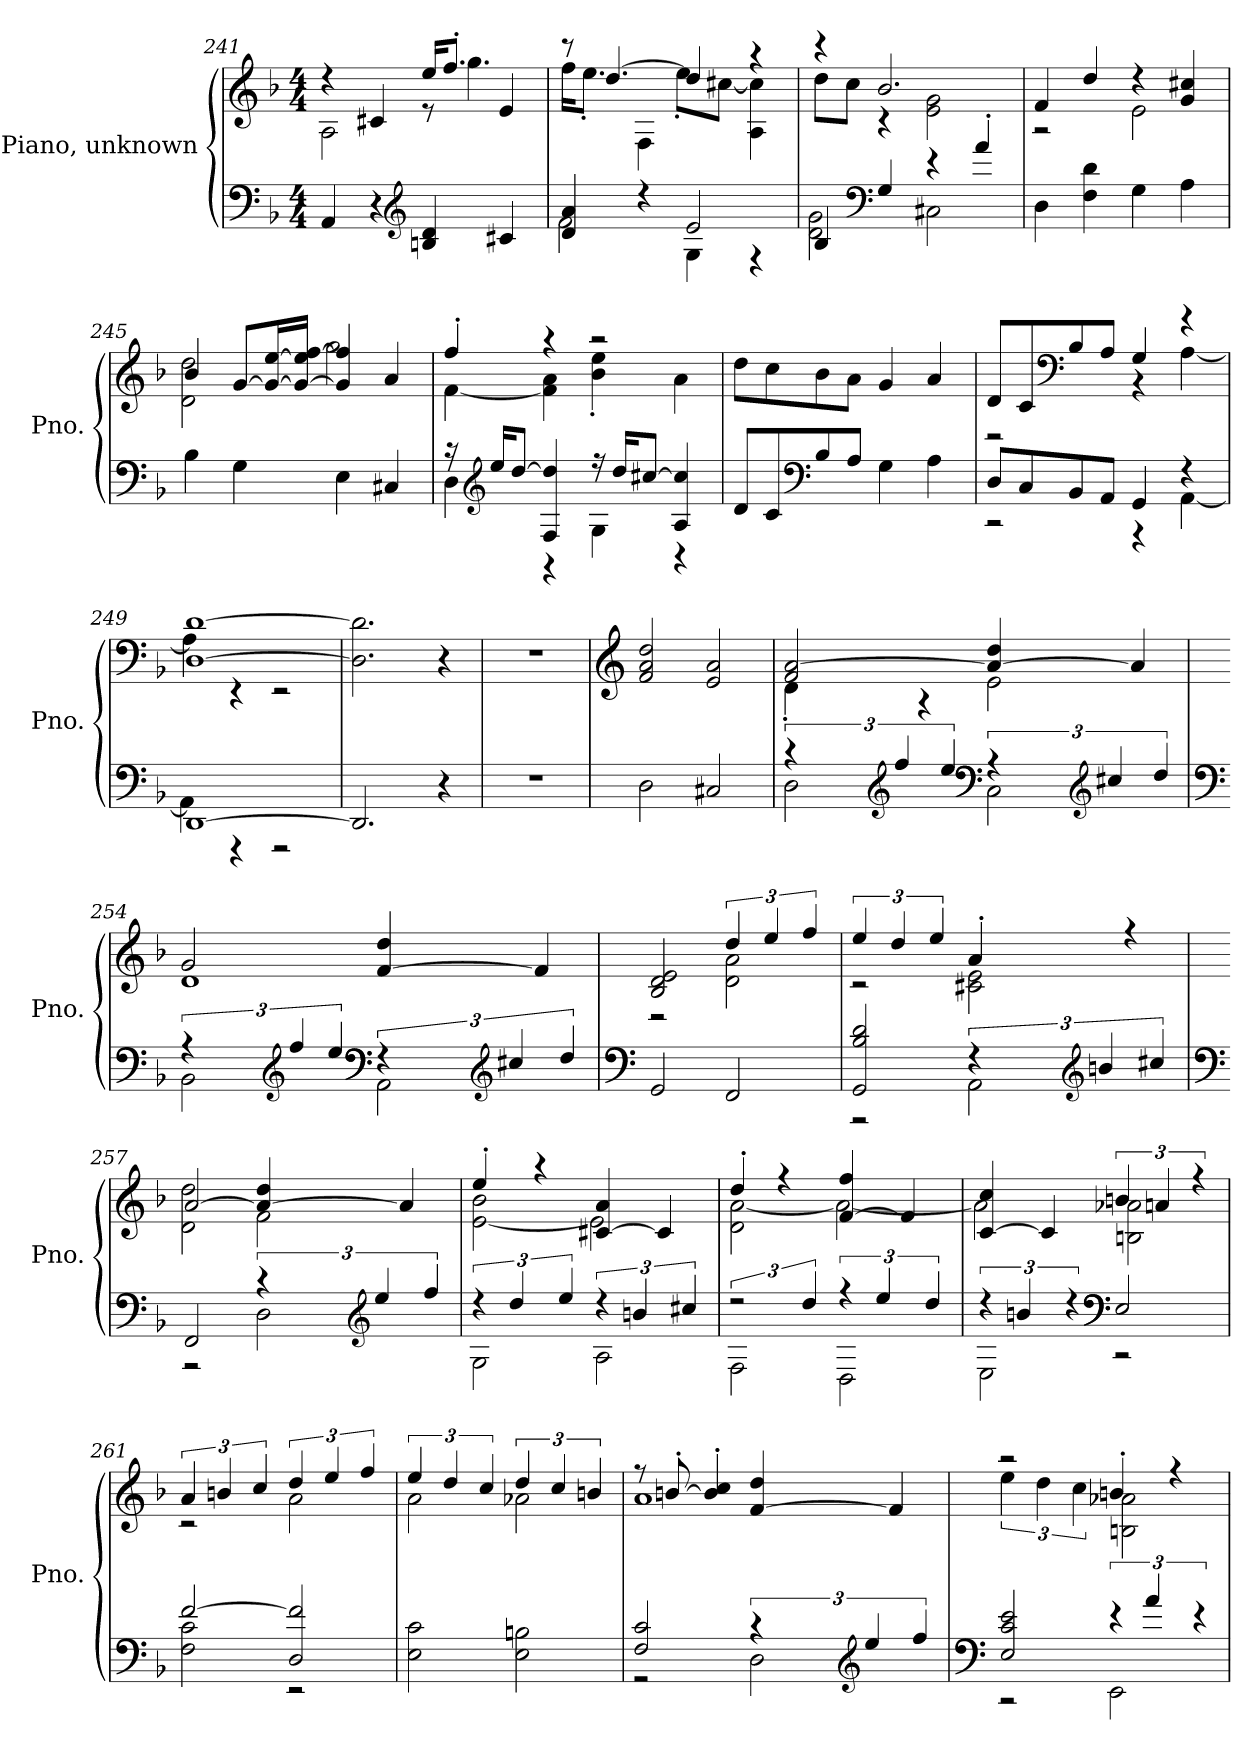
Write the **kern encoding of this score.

**kern	**kern
*part1	*part1
*staff2	*staff1
*I"Piano, unknown	*
*I'Pno.	*
*clefF4	*clefG2
*k[b-]	*k[b-]
*M4/4	*M4/4
=241	=241
*	*^
4AA/	4r	2A\
4r	4c#X/	.
*clefG2	*	*
4Bn/ 4d/	16ee/KL	8r
.	8.ff'/J	.
.	.	4.gg\
4c#X/	4e/	.
!!LO:LB:g=z	!!
=242	=242	=242
*^	*	*
4d/ 4a/	2f\	8r	16ff\KL
.	.	.	8.ee'\J
.	.	[4.dd/	.
4r	.	.	4F\
2e/	4G\	4dd/]	8ee'\L
.	.	.	[8cc#X\J
.	4r	4r	4A\ 4cc#\]
=243	=243	=243	=243
4B-/	2d\ 2g\	4r	8dd\L
.	.	.	8cc\J
*clefF4	*	*	*
4G/	.	2.b-/	4r
4r	2C#X\	.	2e\ 2g\
4a'/	.	.	.
*v	*v	*	*
=244	=244	=244
4D\	4f/	2r
4F\ 4d\	4dd/	.
4G\	4r	2e\
4A\	4g/ 4cc#X/	.
=245	=245	=245
4B-\	4b-/	2d\ 2dd\
4G\	[8g/L	.
.	16g/_ [16ee/L	.
.	16g/_ 16ee/] [16ff/JJ	.
4E\	4g/] 4ff/]	2gg\
4C#X/	4a/	.
!!LO:LB:g=z	!!
=246	=246	=246
*^	*	*
16r	4D\	4ff'/	[4f\
*clefG2	*	*	*
16ee/KL	.	.	.
[8dd/J	.	.	.
4F/ 4dd/]	4r	4r	4f\] 4a\
16r	4G\	2r	4b-\' 4ee\'
16dd/KL	.	.	.
[8cc#X/J	.	.	.
4A/ 4cc#/]	4r	.	4a\
*v	*v	*	*
*	*v	*v
=247	=247
8d/L	8dd\L
8c/	8cc\
*clefF4	*
8B-/	8b-\
8A/J	8a\J
4G\	4g/
4A\	4a/
=248	=248
*^	*^
8D/L	2r	8d/L	2r
8C/	.	8c/	.
*	*	*clefF4	*
8BB-/	.	8B-/	.
8AA/J	.	8A/J	.
4GG/	4r	4G/	4r
4r	[4AA\	4r	[4A\
=249	=249	=249	=249
[1DD	4AA\]	[1D [1d	4A\]
.	4r	.	4r
.	2r	.	2r
*v	*v	*	*
*	*v	*v
=250	=250
2.DD/]	2.D\] 2.d\]
4r	4r
=251	=251
1r	1r
!!LO:LB:g=z
=252	=252
*	*clefG2
2D\	2f/ 2a/ 2dd/
2C#X/	2e/ 2a/
=253	=253
*^	*^
6r	2D\	2f/ [2a/	4d'\
*clefG2	*	*	*
6ff/	.	.	.
.	.	.	4r
6ee/	.	.	.
*clefF4	*	*	*
6r	2C\	4a/_ 4dd/	2e\
*clefG2	*	*	*
6cc#X/	.	.	.
.	.	4a/]	.
6dd/	.	.	.
=254	=254	=254	=254
*clefF4	*	*	*
6r	2BB-\	2g/	1d
*clefG2	*	*	*
6ff/	.	.	.
6ee/	.	.	.
*clefF4	*	*	*
6r	2AA\	[4f/ 4dd/	.
*clefG2	*	*	*
6cc#X/	.	.	.
.	.	4f/]	.
6dd/	.	.	.
*v	*v	*	*
=255	=255	=255
*clefF4	*	*
2GG/	2B-/ 2d/ 2e/	2r
2FF/	6dd/	2d\ 2a\
.	6ee/	.
.	6ff/	.
!!LO:LB:g=z	!!
=256	=256	=256
*^	*	*
2GG/ 2B-/ 2d/	2r	6ee/	2r
.	.	6dd/	.
.	.	6ee/	.
6r	2AA\	4a'/	2c#X\ 2e\
*clefG2	*	*	*
6bn/	.	.	.
.	.	4r	.
6cc#X/	.	.	.
=257	=257	=257	=257
*clefF4	*	*	*
2FF/	2r	[2a/	2d\ 2dd\
6r	2D\	4a/_ 4dd/	2f\
*clefG2	*	*	*
6ee/	.	.	.
.	.	4a/]	.
6ff/	.	.	.
=258	=258	=258	=258
6r	2G\	4ee'/	[2e\ 2b-\
6dd/	.	.	.
.	.	4r	.
6ee/	.	.	.
6r	2A\	[4c#X/ 4a/	2e\]
6bn/	.	.	.
.	.	4c#/]	.
6cc#X/	.	.	.
=259	=259	=259	=259
3r	2F\	4dd'/	2d\ [2a\
.	.	4r	.
6dd/	.	.	.
6r	2D\	[4f/ 4ff/	2a\_
6ee/	.	.	.
.	.	4f/]	.
6dd/	.	.	.
=260	=260	=260	=260
6r	2E\	[4c/ 4cc/	2a\]
6bn/	.	.	.
.	.	4c/]	.
6r	.	.	.
*clefF4	*	*	*
2E/	2r	6bn/	2Bn\ 2a-X\
.	.	6an/	.
.	.	6r	.
!!LO:LB:g=z	!!
=261	=261	=261	=261
[2f/	2F\ 2c\	6a/	2r
.	.	6bn/	.
.	.	6cc/	.
2D/ 2f/]	2r	6dd/	2a\
.	.	6ee/	.
.	.	6ff/	.
*v	*v	*	*
=262	=262	=262
2E\ 2c\	6ee/	2a\
.	6dd/	.
.	6cc/	.
2E\ 2Bn\	6dd/	2a-X\
.	6cc/	.
.	6bn/	.
=263	=263	=263
*^	*	*
2F/ 2c/	2r	8r	1a
.	.	[8bn'/	.
.	.	4b/]' 4cc/'	.
6r	2D\	[4f/ 4dd/	.
*clefG2	*	*	*
6ee/	.	.	.
.	.	4f/]	.
6ff/	.	.	.
=264	=264	=264	=264
*clefF4	*	*	*
2E/ 2c/ 2e/	2r	2r	6ee\
.	.	.	6dd\
.	.	.	6cc\
6r	2EE\	4bn'/	2Bn\ 2a-X\
6a/	.	.	.
.	.	4r	.
6r	.	.	.
*v	*v	*	*
*	*v	*v
=	=
*-	*-
